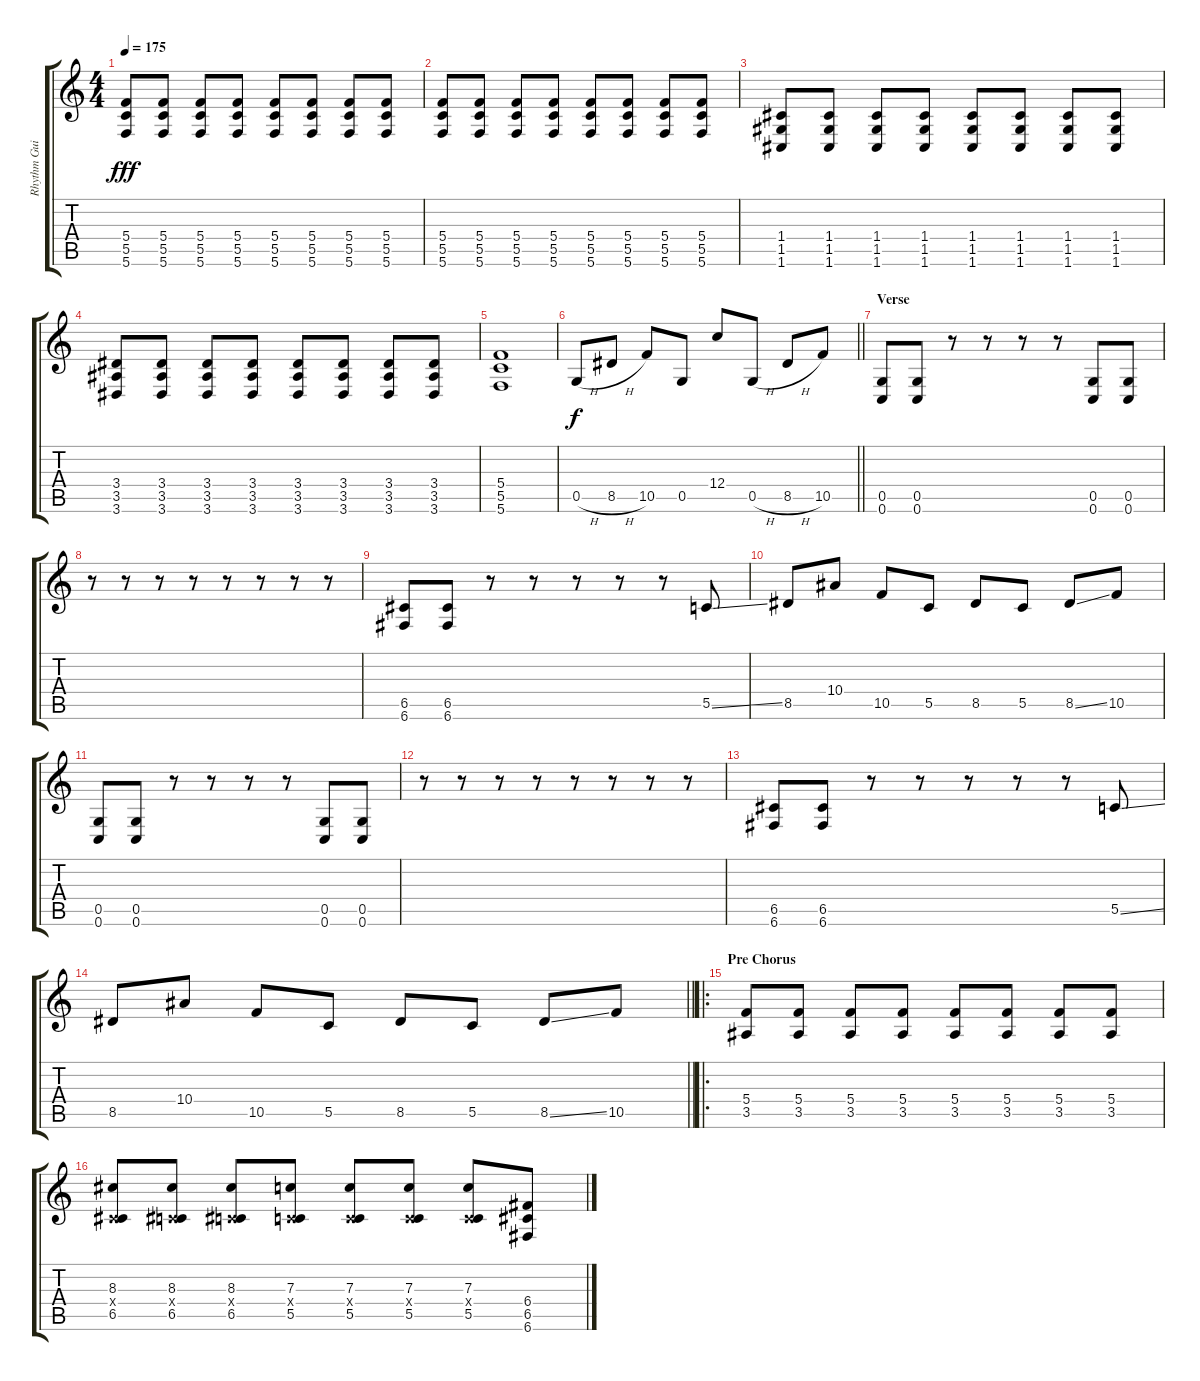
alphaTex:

\track ("Rhythm Guitar" "Rhythm Gui") {instrument distortionguitar}
\staff {score tabs}
\tuning (D4 A3 F3 C3 G2 C2) {hide}
\ts (4 4)
\tempo 175
\clef g2
\ks c
(5.4 5.5 5.6).8{dy fff} (5.4 5.5 5.6).8 (5.4 5.5 5.6).8 (5.4 5.5 5.6).8 (5.4 5.5 5.6).8 (5.4 5.5 5.6).8 (5.4 5.5 5.6).8 (5.4 5.5 5.6).8 |
(5.4 5.5 5.6).8 (5.4 5.5 5.6).8 (5.4 5.5 5.6).8 (5.4 5.5 5.6).8 (5.4 5.5 5.6).8 (5.4 5.5 5.6).8 (5.4 5.5 5.6).8 (5.4 5.5 5.6).8 |
(1.4 1.5 1.6).8 (1.4 1.5 1.6).8 (1.4 1.5 1.6).8 (1.4 1.5 1.6).8 (1.4 1.5 1.6).8 (1.4 1.5 1.6).8 (1.4 1.5 1.6).8 (1.4 1.5 1.6).8 |
(3.4 3.5 3.6).8 (3.4 3.5 3.6).8 (3.4 3.5 3.6).8 (3.4 3.5 3.6).8 (3.4 3.5 3.6).8 (3.4 3.5 3.6).8 (3.4 3.5 3.6).8 (3.4 3.5 3.6).8 |
(5.4 5.5 5.6).1 |
\barLineRight lightlight
0.5{h}.8{dy f} 8.5{h}.8 10.5.8 0.5.8 12.4.8 0.5{h}.8 8.5{h}.8 10.5.8 |
\section ("" "Verse")
(0.5 0.6).8 (0.5 0.6).8 r.8 r.8 r.8 r.8 (0.5 0.6).8 (0.5 0.6).8 |
r.8 r.8 r.8 r.8 r.8 r.8 r.8 r.8 |
(6.5 6.6).8 (6.5 6.6).8 r.8 r.8 r.8 r.8 r.8 5.5{ss}.8 |
8.5.8 10.4.8 10.5.8 5.5.8 8.5.8 5.5.8 8.5{ss}.8 10.5.8 |
(0.5 0.6).8 (0.5 0.6).8 r.8 r.8 r.8 r.8 (0.5 0.6).8 (0.5 0.6).8 |
r.8 r.8 r.8 r.8 r.8 r.8 r.8 r.8 |
(6.5 6.6).8 (6.5 6.6).8 r.8 r.8 r.8 r.8 r.8 5.5{ss}.8 |
\barLineRight lightlight
8.5.8 10.4.8 10.5.8 5.5.8 8.5.8 5.5.8 8.5{ss}.8 10.5.8 |
\ro
\section ("" "Pre Chorus")
(5.4 3.5).8 (5.4 3.5).8 (5.4 3.5).8 (5.4 3.5).8 (5.4 3.5).8 (5.4 3.5).8 (5.4 3.5).8 (5.4 3.5).8 |
(8.3 0.4{x} 6.5).8 (8.3 0.4{x} 6.5).8 (8.3 0.4{x} 6.5).8 (7.3 0.4{x} 5.5).8 (7.3 0.4{x} 5.5).8 (7.3 0.4{x} 5.5).8 (7.3 0.4{x} 5.5).8 (6.4 6.5 6.6).8
